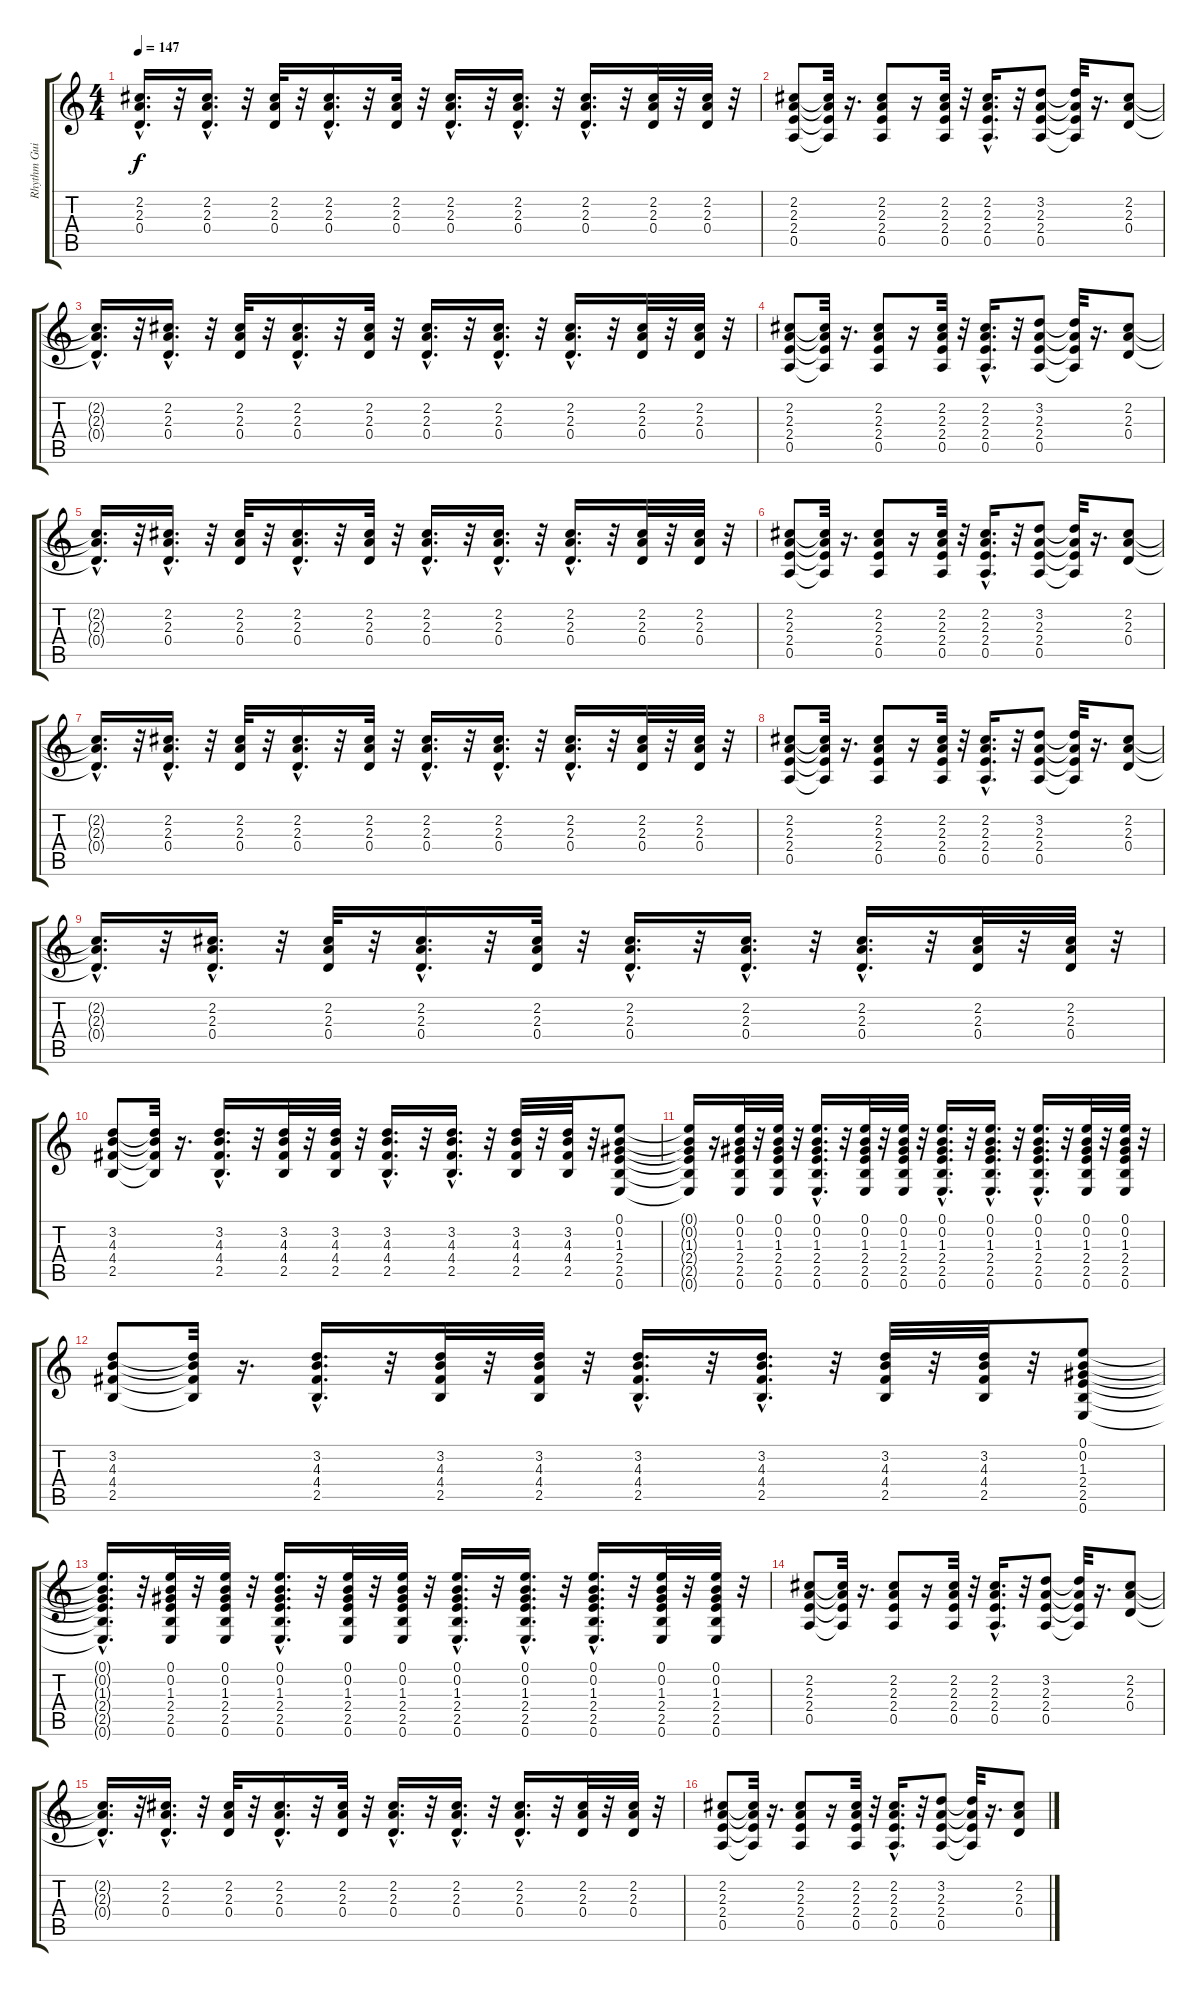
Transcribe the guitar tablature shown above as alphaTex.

\track ("Rhythm Guitar" "Rhythm Gui") {instrument acousticguitarsteel}
\staff {score tabs}
\tuning (E4 B3 G3 D3 A2 E2) {hide}
\ts (4 4)
\tempo 147
\clef g2
\ks c
(2.2{hac t} 2.3{hac t} 0.4{hac t}).16{d dy f} r.32 (2.2{hac} 2.3{hac} 0.4{hac}).16{d} r.32 (2.2 2.3 0.4).32 r.32 (2.2{hac} 2.3{hac} 0.4{hac}).16{d} r.32 (2.2 2.3 0.4).32 r.32 (2.2{hac} 2.3{hac} 0.4{hac}).16{d} r.32 (2.2{hac} 2.3{hac} 0.4{hac}).16{d} r.32 (2.2{hac} 2.3{hac} 0.4{hac}).16{d} r.32 (2.2 2.3 0.4).32 r.32 (2.2 2.3 0.4).32 r.32 |
(2.2 2.3 2.4 0.5).8 (2.2{t} 2.3{t} 2.4{t} 0.5{t}).32 r.16{d} (2.2 2.3 2.4 0.5).8 r.16 (2.2 2.3 2.4 0.5).32 r.32 (2.2{hac} 2.3{hac} 2.4{hac} 0.5{hac}).16{d} r.32 (3.2 2.3 2.4 0.5).8 (3.2{t} 2.3{t} 2.4{t} 0.5{t}).32 r.16{d} (2.2 2.3 0.4).8 |
(2.2{hac t} 2.3{hac t} 0.4{hac t}).16{d} r.32 (2.2{hac} 2.3{hac} 0.4{hac}).16{d} r.32 (2.2 2.3 0.4).32 r.32 (2.2{hac} 2.3{hac} 0.4{hac}).16{d} r.32 (2.2 2.3 0.4).32 r.32 (2.2{hac} 2.3{hac} 0.4{hac}).16{d} r.32 (2.2{hac} 2.3{hac} 0.4{hac}).16{d} r.32 (2.2{hac} 2.3{hac} 0.4{hac}).16{d} r.32 (2.2 2.3 0.4).32 r.32 (2.2 2.3 0.4).32 r.32 |
(2.2 2.3 2.4 0.5).8 (2.2{t} 2.3{t} 2.4{t} 0.5{t}).32 r.16{d} (2.2 2.3 2.4 0.5).8 r.16 (2.2 2.3 2.4 0.5).32 r.32 (2.2{hac} 2.3{hac} 2.4{hac} 0.5{hac}).16{d} r.32 (3.2 2.3 2.4 0.5).8 (3.2{t} 2.3{t} 2.4{t} 0.5{t}).32 r.16{d} (2.2 2.3 0.4).8 |
(2.2{hac t} 2.3{hac t} 0.4{hac t}).16{d} r.32 (2.2{hac} 2.3{hac} 0.4{hac}).16{d} r.32 (2.2 2.3 0.4).32 r.32 (2.2{hac} 2.3{hac} 0.4{hac}).16{d} r.32 (2.2 2.3 0.4).32 r.32 (2.2{hac} 2.3{hac} 0.4{hac}).16{d} r.32 (2.2{hac} 2.3{hac} 0.4{hac}).16{d} r.32 (2.2{hac} 2.3{hac} 0.4{hac}).16{d} r.32 (2.2 2.3 0.4).32 r.32 (2.2 2.3 0.4).32 r.32 |
(2.2 2.3 2.4 0.5).8 (2.2{t} 2.3{t} 2.4{t} 0.5{t}).32 r.16{d} (2.2 2.3 2.4 0.5).8 r.16 (2.2 2.3 2.4 0.5).32 r.32 (2.2{hac} 2.3{hac} 2.4{hac} 0.5{hac}).16{d} r.32 (3.2 2.3 2.4 0.5).8 (3.2{t} 2.3{t} 2.4{t} 0.5{t}).32 r.16{d} (2.2 2.3 0.4).8 |
(2.2{hac t} 2.3{hac t} 0.4{hac t}).16{d} r.32 (2.2{hac} 2.3{hac} 0.4{hac}).16{d} r.32 (2.2 2.3 0.4).32 r.32 (2.2{hac} 2.3{hac} 0.4{hac}).16{d} r.32 (2.2 2.3 0.4).32 r.32 (2.2{hac} 2.3{hac} 0.4{hac}).16{d} r.32 (2.2{hac} 2.3{hac} 0.4{hac}).16{d} r.32 (2.2{hac} 2.3{hac} 0.4{hac}).16{d} r.32 (2.2 2.3 0.4).32 r.32 (2.2 2.3 0.4).32 r.32 |
(2.2 2.3 2.4 0.5).8 (2.2{t} 2.3{t} 2.4{t} 0.5{t}).32 r.16{d} (2.2 2.3 2.4 0.5).8 r.16 (2.2 2.3 2.4 0.5).32 r.32 (2.2{hac} 2.3{hac} 2.4{hac} 0.5{hac}).16{d} r.32 (3.2 2.3 2.4 0.5).8 (3.2{t} 2.3{t} 2.4{t} 0.5{t}).32 r.16{d} (2.2 2.3 0.4).8 |
(2.2{hac t} 2.3{hac t} 0.4{hac t}).16{d} r.32 (2.2{hac} 2.3{hac} 0.4{hac}).16{d} r.32 (2.2 2.3 0.4).32 r.32 (2.2{hac} 2.3{hac} 0.4{hac}).16{d} r.32 (2.2 2.3 0.4).32 r.32 (2.2{hac} 2.3{hac} 0.4{hac}).16{d} r.32 (2.2{hac} 2.3{hac} 0.4{hac}).16{d} r.32 (2.2{hac} 2.3{hac} 0.4{hac}).16{d} r.32 (2.2 2.3 0.4).32 r.32 (2.2 2.3 0.4).32 r.32 |
(3.2 4.3 4.4 2.5).8 (3.2{t} 4.3{t} 4.4{t} 2.5{t}).32 r.16{d} (3.2{hac} 4.3{hac} 4.4{hac} 2.5{hac}).16{d} r.32 (3.2 4.3 4.4 2.5).32 r.32 (3.2 4.3 4.4 2.5).32 r.32 (3.2{hac} 4.3{hac} 4.4{hac} 2.5{hac}).16{d} r.32 (3.2{hac} 4.3{hac} 4.4{hac} 2.5{hac}).16{d} r.32 (3.2 4.3 4.4 2.5).32 r.32 (3.2 4.3 4.4 2.5).32 r.32 (0.1 0.2 1.3 2.4 2.5 0.6).8 |
(0.1{t} 0.2{t} 1.3{t} 2.4{t} 2.5{t} 0.6{t}).16 r.16 (0.1 0.2 1.3 2.4 2.5 0.6).32 r.32 (0.1 0.2 1.3 2.4 2.5 0.6).32 r.32 (0.1{hac} 0.2{hac} 1.3{hac} 2.4{hac} 2.5{hac} 0.6{hac}).16{d} r.32 (0.1 0.2 1.3 2.4 2.5 0.6).32 r.32 (0.1 0.2 1.3 2.4 2.5 0.6).32 r.32 (0.1{hac} 0.2{hac} 1.3{hac} 2.4{hac} 2.5{hac} 0.6{hac}).16{d} r.32 (0.1{hac} 0.2{hac} 1.3{hac} 2.4{hac} 2.5{hac} 0.6{hac}).16{d} r.32 (0.1{hac} 0.2{hac} 1.3{hac} 2.4{hac} 2.5{hac} 0.6{hac}).16{d} r.32 (0.1 0.2 1.3 2.4 2.5 0.6).32 r.32 (0.1 0.2 1.3 2.4 2.5 0.6).32 r.32 |
(3.2 4.3 4.4 2.5).8 (3.2{t} 4.3{t} 4.4{t} 2.5{t}).32 r.16{d} (3.2{hac} 4.3{hac} 4.4{hac} 2.5{hac}).16{d} r.32 (3.2 4.3 4.4 2.5).32 r.32 (3.2 4.3 4.4 2.5).32 r.32 (3.2{hac} 4.3{hac} 4.4{hac} 2.5{hac}).16{d} r.32 (3.2{hac} 4.3{hac} 4.4{hac} 2.5{hac}).16{d} r.32 (3.2 4.3 4.4 2.5).32 r.32 (3.2 4.3 4.4 2.5).32 r.32 (0.1 0.2 1.3 2.4 2.5 0.6).8 |
(0.1{hac t} 0.2{hac t} 1.3{hac t} 2.4{hac t} 2.5{hac t} 0.6{hac t}).16{d} r.32 (0.1 0.2 1.3 2.4 2.5 0.6).32 r.32 (0.1 0.2 1.3 2.4 2.5 0.6).32 r.32 (0.1{hac} 0.2{hac} 1.3{hac} 2.4{hac} 2.5{hac} 0.6{hac}).16{d} r.32 (0.1 0.2 1.3 2.4 2.5 0.6).32 r.32 (0.1 0.2 1.3 2.4 2.5 0.6).32 r.32 (0.1{hac} 0.2{hac} 1.3{hac} 2.4{hac} 2.5{hac} 0.6{hac}).16{d} r.32 (0.1{hac} 0.2{hac} 1.3{hac} 2.4{hac} 2.5{hac} 0.6{hac}).16{d} r.32 (0.1{hac} 0.2{hac} 1.3{hac} 2.4{hac} 2.5{hac} 0.6{hac}).16{d} r.32 (0.1 0.2 1.3 2.4 2.5 0.6).32 r.32 (0.1 0.2 1.3 2.4 2.5 0.6).32 r.32 |
(2.2 2.3 2.4 0.5).8 (2.2{t} 2.3{t} 2.4{t} 0.5{t}).32 r.16{d} (2.2 2.3 2.4 0.5).8 r.16 (2.2 2.3 2.4 0.5).32 r.32 (2.2{hac} 2.3{hac} 2.4{hac} 0.5{hac}).16{d} r.32 (3.2 2.3 2.4 0.5).8 (3.2{t} 2.3{t} 2.4{t} 0.5{t}).32 r.16{d} (2.2 2.3 0.4).8 |
(2.2{hac t} 2.3{hac t} 0.4{hac t}).16{d} r.32 (2.2{hac} 2.3{hac} 0.4{hac}).16{d} r.32 (2.2 2.3 0.4).32 r.32 (2.2{hac} 2.3{hac} 0.4{hac}).16{d} r.32 (2.2 2.3 0.4).32 r.32 (2.2{hac} 2.3{hac} 0.4{hac}).16{d} r.32 (2.2{hac} 2.3{hac} 0.4{hac}).16{d} r.32 (2.2{hac} 2.3{hac} 0.4{hac}).16{d} r.32 (2.2 2.3 0.4).32 r.32 (2.2 2.3 0.4).32 r.32 |
(2.2 2.3 2.4 0.5).8 (2.2{t} 2.3{t} 2.4{t} 0.5{t}).32 r.16{d} (2.2 2.3 2.4 0.5).8 r.16 (2.2 2.3 2.4 0.5).32 r.32 (2.2{hac} 2.3{hac} 2.4{hac} 0.5{hac}).16{d} r.32 (3.2 2.3 2.4 0.5).8 (3.2{t} 2.3{t} 2.4{t} 0.5{t}).32 r.16{d} (2.2 2.3 0.4).8
